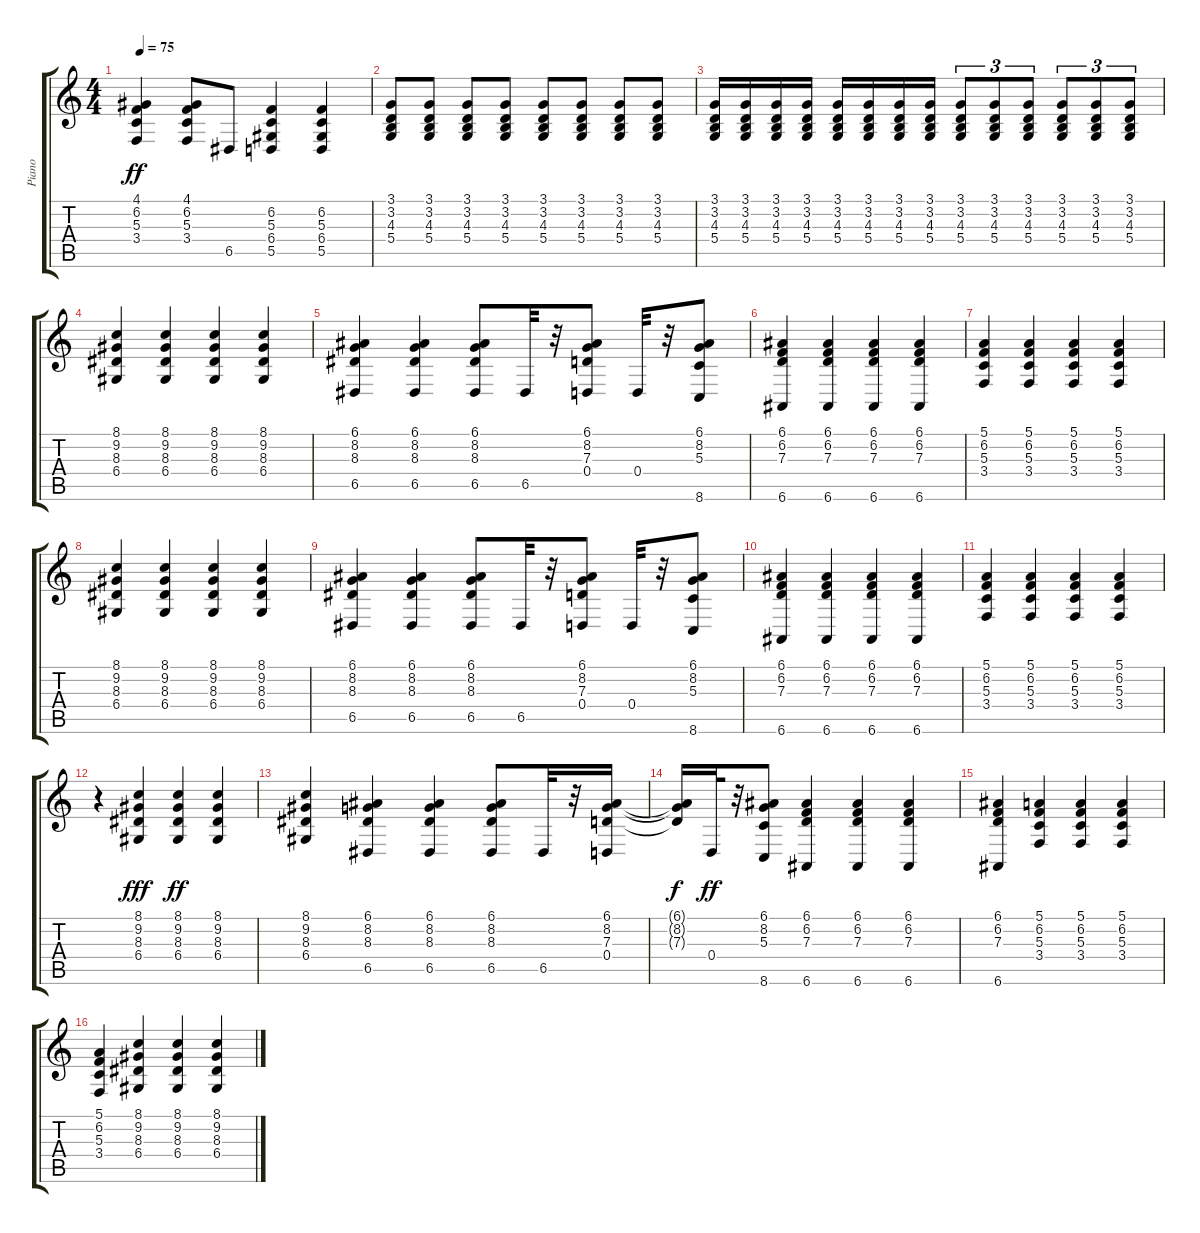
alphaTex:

\track ("Piano" "Piano") {instrument acousticgrandpiano}
\staff {score tabs}
\tuning (E4 B3 G3 D3 A2 E2) {hide}
\ts (4 4)
\tempo 75
\clef g2
\ks c
(4.1 6.2 5.3 3.4).4{dy ff} (4.1 6.2 5.3 3.4).8 6.5.8 (6.2 5.3 6.4 5.5).4 (6.2 5.3 6.4 5.5).4 |
(3.1 3.2 4.3 5.4).8 (3.1 3.2 4.3 5.4).8 (3.1 3.2 4.3 5.4).8 (3.1 3.2 4.3 5.4).8 (3.1 3.2 4.3 5.4).8 (3.1 3.2 4.3 5.4).8 (3.1 3.2 4.3 5.4).8 (3.1 3.2 4.3 5.4).8 |
(3.1 3.2 4.3 5.4).16 (3.1 3.2 4.3 5.4).16 (3.1 3.2 4.3 5.4).16 (3.1 3.2 4.3 5.4).16 (3.1 3.2 4.3 5.4).16 (3.1 3.2 4.3 5.4).16 (3.1 3.2 4.3 5.4).16 (3.1 3.2 4.3 5.4).16 (3.1 3.2 4.3 5.4).8{tu (3 2)} (3.1 3.2 4.3 5.4).8{tu (3 2)} (3.1 3.2 4.3 5.4).8{tu (3 2)} (3.1 3.2 4.3 5.4).8{tu (3 2)} (3.1 3.2 4.3 5.4).8{tu (3 2)} (3.1 3.2 4.3 5.4).8{tu (3 2)} |
(8.1 9.2 8.3 6.4).4 (8.1 9.2 8.3 6.4).4 (8.1 9.2 8.3 6.4).4 (8.1 9.2 8.3 6.4).4 |
(6.1 8.2 8.3 6.5).4 (6.1 8.2 8.3 6.5).4 (6.1 8.2 8.3 6.5).8 6.5.32 r.32 (6.1 8.2 7.3 0.4).8 0.4.32 r.32 (6.1 8.2 5.3 8.6).8 |
(6.1 6.2 7.3 6.6).4 (6.1 6.2 7.3 6.6).4 (6.1 6.2 7.3 6.6).4 (6.1 6.2 7.3 6.6).4 |
(5.1 6.2 5.3 3.4).4 (5.1 6.2 5.3 3.4).4 (5.1 6.2 5.3 3.4).4 (5.1 6.2 5.3 3.4).4 |
(8.1 9.2 8.3 6.4).4 (8.1 9.2 8.3 6.4).4 (8.1 9.2 8.3 6.4).4 (8.1 9.2 8.3 6.4).4 |
(6.1 8.2 8.3 6.5).4 (6.1 8.2 8.3 6.5).4 (6.1 8.2 8.3 6.5).8 6.5.32 r.32 (6.1 8.2 7.3 0.4).8 0.4.32 r.32 (6.1 8.2 5.3 8.6).8 |
(6.1 6.2 7.3 6.6).4 (6.1 6.2 7.3 6.6).4 (6.1 6.2 7.3 6.6).4 (6.1 6.2 7.3 6.6).4 |
(5.1 6.2 5.3 3.4).4 (5.1 6.2 5.3 3.4).4 (5.1 6.2 5.3 3.4).4 (5.1 6.2 5.3 3.4).4 |
r.4 (8.1 9.2 8.3 6.4).4{dy fff} (8.1 9.2 8.3 6.4).4{dy ff} (8.1 9.2 8.3 6.4).4 |
(8.1 9.2 8.3 6.4).4 (6.1 8.2 8.3 6.5).4 (6.1 8.2 8.3 6.5).4 (6.1 8.2 8.3 6.5).8 6.5.32 r.32 (6.1 8.2 7.3 0.4).16 |
(6.1{t} 8.2{t} 7.3{t}).16{dy f} 0.4.32{dy ff} r.32 (6.1 8.2 5.3 8.6).8 (6.1 6.2 7.3 6.6).4 (6.1 6.2 7.3 6.6).4 (6.1 6.2 7.3 6.6).4 |
(6.1 6.2 7.3 6.6).4 (5.1 6.2 5.3 3.4).4 (5.1 6.2 5.3 3.4).4 (5.1 6.2 5.3 3.4).4 |
(5.1 6.2 5.3 3.4).4 (8.1 9.2 8.3 6.4).4 (8.1 9.2 8.3 6.4).4 (8.1 9.2 8.3 6.4).4
